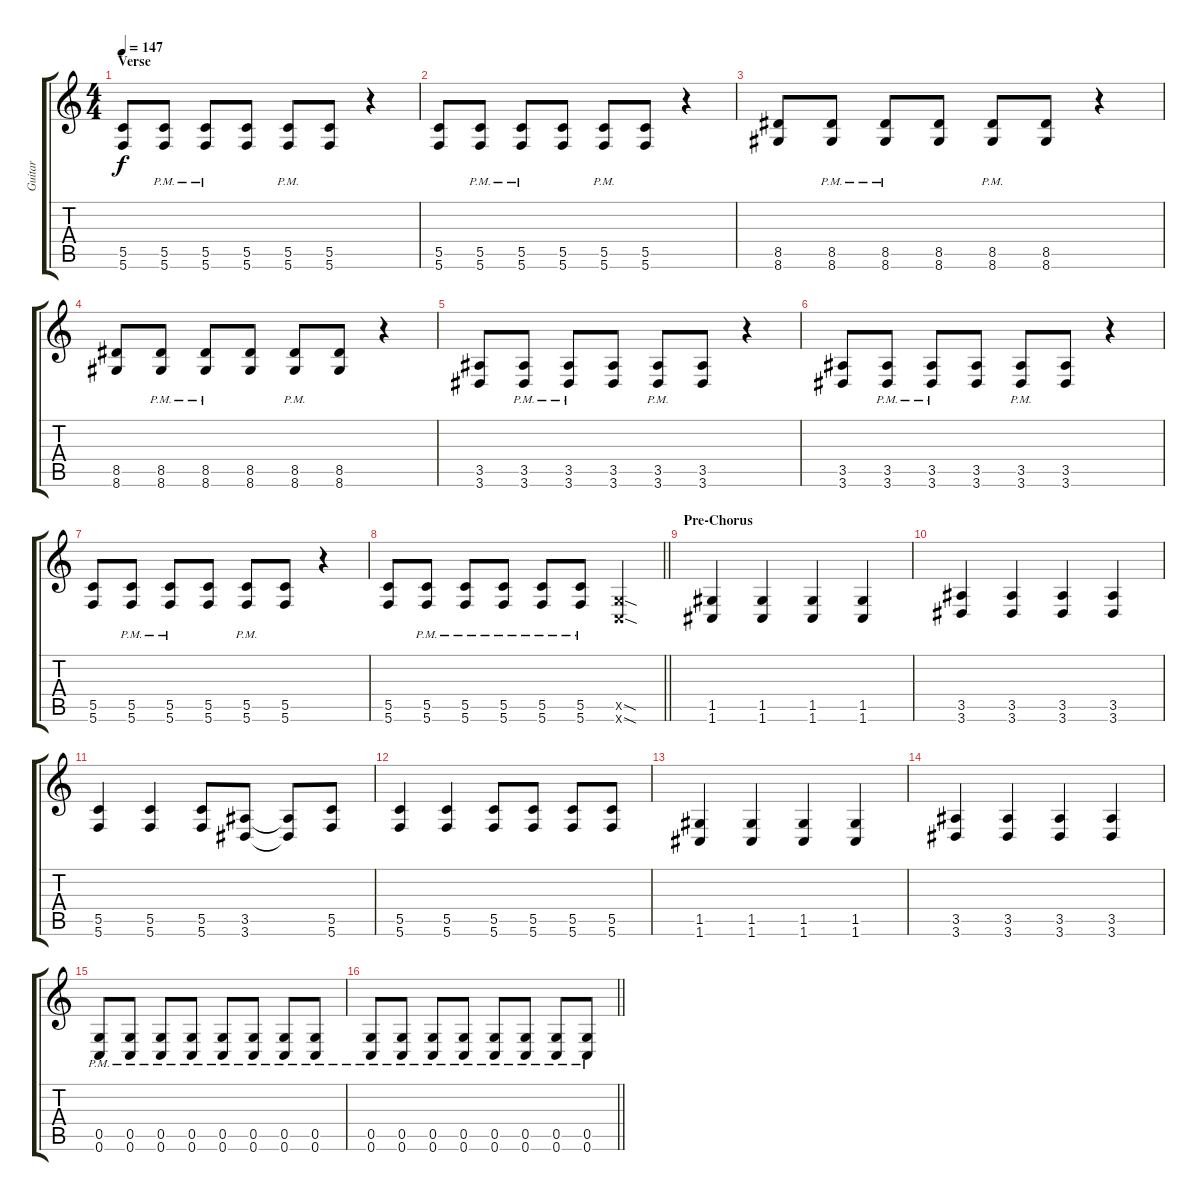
\track ("Guitar" "Guitar") {instrument distortionguitar}
\staff {score tabs}
\tuning (D4 A3 F3 C3 G2 C2) {hide}
\ts (4 4)
\section ("" "Verse")
\tempo 147
\clef g2
\ks c
(5.5 5.6).8{dy f} (5.5{pm} 5.6{pm}).8 (5.5{pm} 5.6{pm}).8 (5.5 5.6).8 (5.5{pm} 5.6{pm}).8 (5.5 5.6).8 r.4 |
(5.5 5.6).8 (5.5{pm} 5.6{pm}).8 (5.5{pm} 5.6{pm}).8 (5.5 5.6).8 (5.5{pm} 5.6{pm}).8 (5.5 5.6).8 r.4 |
(8.5 8.6).8 (8.5{pm} 8.6{pm}).8 (8.5{pm} 8.6{pm}).8 (8.5 8.6).8 (8.5{pm} 8.6{pm}).8 (8.5 8.6).8 r.4 |
(8.5 8.6).8 (8.5{pm} 8.6{pm}).8 (8.5{pm} 8.6{pm}).8 (8.5 8.6).8 (8.5{pm} 8.6{pm}).8 (8.5 8.6).8 r.4 |
(3.5 3.6).8 (3.5{pm} 3.6{pm}).8 (3.5{pm} 3.6{pm}).8 (3.5 3.6).8 (3.5{pm} 3.6{pm}).8 (3.5 3.6).8 r.4 |
(3.5 3.6).8 (3.5{pm} 3.6{pm}).8 (3.5{pm} 3.6{pm}).8 (3.5 3.6).8 (3.5{pm} 3.6{pm}).8 (3.5 3.6).8 r.4 |
(5.5 5.6).8 (5.5{pm} 5.6{pm}).8 (5.5{pm} 5.6{pm}).8 (5.5 5.6).8 (5.5{pm} 5.6{pm}).8 (5.5 5.6).8 r.4 |
\barLineRight lightlight
(5.5 5.6).8 (5.5{pm} 5.6{pm}).8 (5.5{pm} 5.6{pm}).8 (5.5{pm} 5.6{pm}).8 (5.5{pm} 5.6{pm}).8 (5.5{pm} 5.6{pm}).8 (0.5{sod x} 0.6{sod x}).4 |
\section ("" "Pre-Chorus")
(1.5 1.6).4 (1.5 1.6).4 (1.5 1.6).4 (1.5 1.6).4 |
(3.5 3.6).4 (3.5 3.6).4 (3.5 3.6).4 (3.5 3.6).4 |
(5.5 5.6).4 (5.5 5.6).4 (5.5 5.6).8 (3.5 3.6).8 (3.5{t} 3.6{t}).8 (5.5 5.6).8 |
(5.5 5.6).4 (5.5 5.6).4 (5.5 5.6).8 (5.5 5.6).8 (5.5 5.6).8 (5.5 5.6).8 |
(1.5 1.6).4 (1.5 1.6).4 (1.5 1.6).4 (1.5 1.6).4 |
(3.5 3.6).4 (3.5 3.6).4 (3.5 3.6).4 (3.5 3.6).4 |
(0.5{pm} 0.6{pm}).8 (0.5{pm} 0.6{pm}).8 (0.5{pm} 0.6{pm}).8 (0.5{pm} 0.6{pm}).8 (0.5{pm} 0.6{pm}).8 (0.5{pm} 0.6{pm}).8 (0.5{pm} 0.6{pm}).8 (0.5{pm} 0.6{pm}).8 |
\barLineRight lightlight
(0.5{pm} 0.6{pm}).8 (0.5{pm} 0.6{pm}).8 (0.5{pm} 0.6{pm}).8 (0.5{pm} 0.6{pm}).8 (0.5{pm} 0.6{pm}).8 (0.5{pm} 0.6{pm}).8 (0.5{pm} 0.6{pm}).8 (0.5{pm} 0.6{pm}).8
